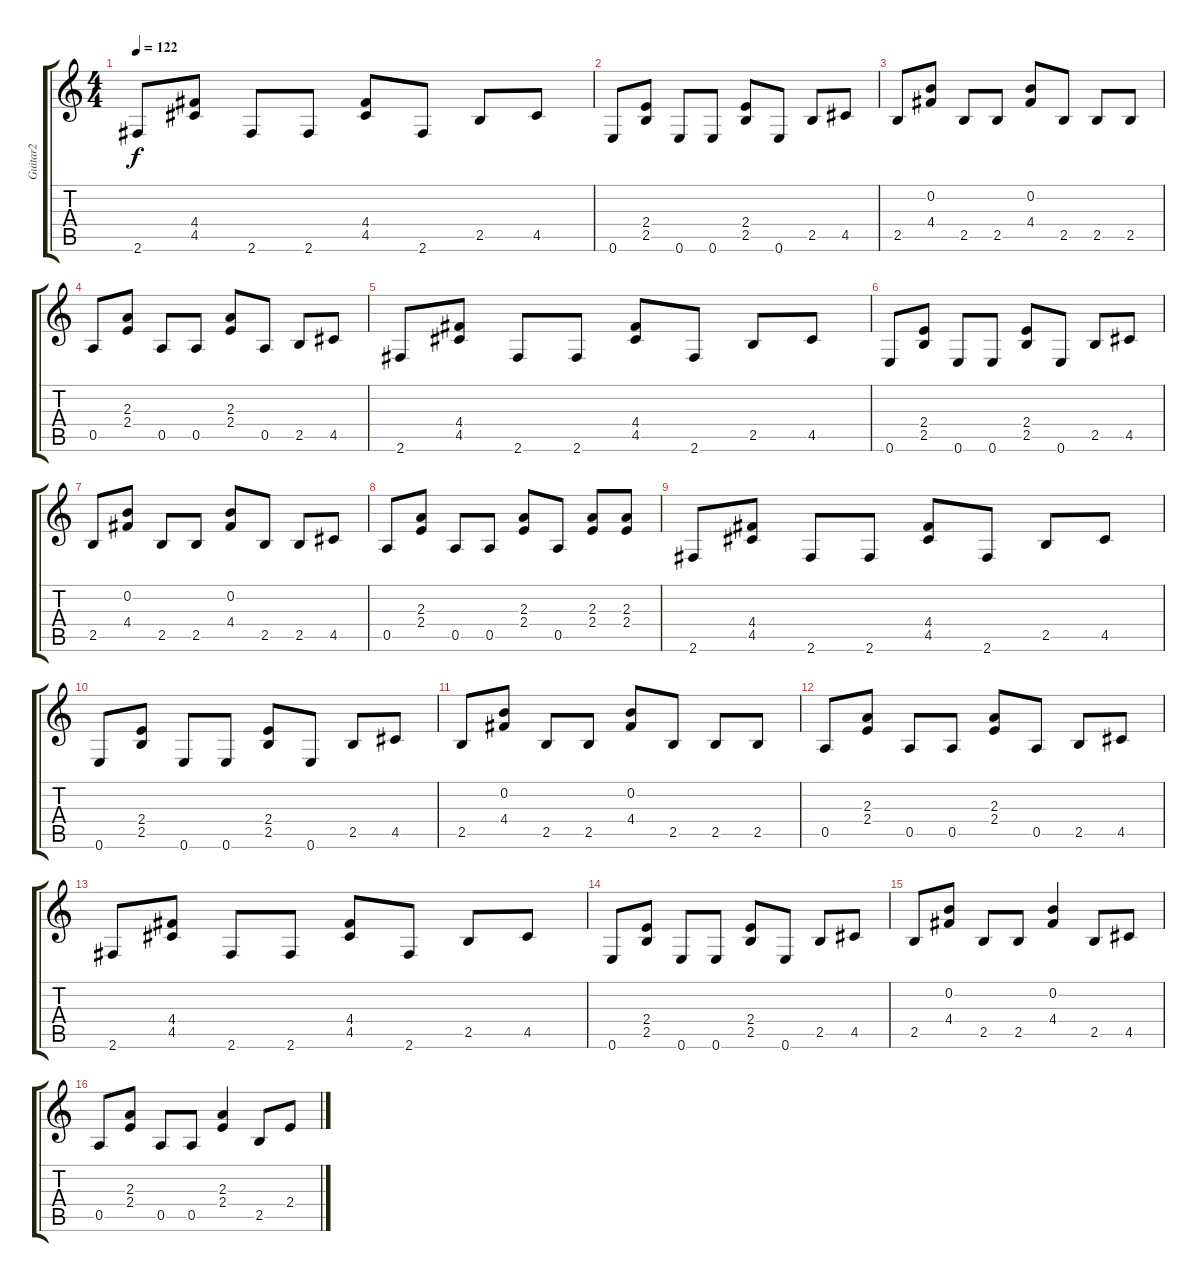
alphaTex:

\track ("Guitar2" "Guitar2") {instrument distortionguitar}
\staff {score tabs}
\tuning (E4 B3 G3 D3 A2 E2) {hide}
\ts (4 4)
\tempo 122
\clef g2
\ks c
2.6.8{dy f} (4.4 4.5).8 2.6.8 2.6.8 (4.4 4.5).8 2.6.8 2.5.8 4.5.8 |
0.6.8 (2.4 2.5).8 0.6.8 0.6.8 (2.4 2.5).8 0.6.8 2.5.8 4.5.8 |
2.5.8 (0.2 4.4).8 2.5.8 2.5.8 (0.2 4.4).8 2.5.8 2.5.8 2.5.8 |
0.5.8 (2.3 2.4).8 0.5.8 0.5.8 (2.3 2.4).8 0.5.8 2.5.8 4.5.8 |
2.6.8 (4.4 4.5).8 2.6.8 2.6.8 (4.4 4.5).8 2.6.8 2.5.8 4.5.8 |
0.6.8 (2.4 2.5).8 0.6.8 0.6.8 (2.4 2.5).8 0.6.8 2.5.8 4.5.8 |
2.5.8 (0.2 4.4).8 2.5.8 2.5.8 (0.2 4.4).8 2.5.8 2.5.8 4.5.8 |
0.5.8 (2.3 2.4).8 0.5.8 0.5.8 (2.3 2.4).8 0.5.8 (2.3 2.4).8 (2.3 2.4).8 |
2.6.8 (4.4 4.5).8 2.6.8 2.6.8 (4.4 4.5).8 2.6.8 2.5.8 4.5.8 |
0.6.8 (2.4 2.5).8 0.6.8 0.6.8 (2.4 2.5).8 0.6.8 2.5.8 4.5.8 |
2.5.8 (0.2 4.4).8 2.5.8 2.5.8 (0.2 4.4).8 2.5.8 2.5.8 2.5.8 |
0.5.8 (2.3 2.4).8 0.5.8 0.5.8 (2.3 2.4).8 0.5.8 2.5.8 4.5.8 |
2.6.8 (4.4 4.5).8 2.6.8 2.6.8 (4.4 4.5).8 2.6.8 2.5.8 4.5.8 |
0.6.8 (2.4 2.5).8 0.6.8 0.6.8 (2.4 2.5).8 0.6.8 2.5.8 4.5.8 |
2.5.8 (0.2 4.4).8 2.5.8 2.5.8 (0.2 4.4).4 2.5.8 4.5.8 |
0.5.8 (2.3 2.4).8 0.5.8 0.5.8 (2.3 2.4).4 2.5.8 2.4.8
